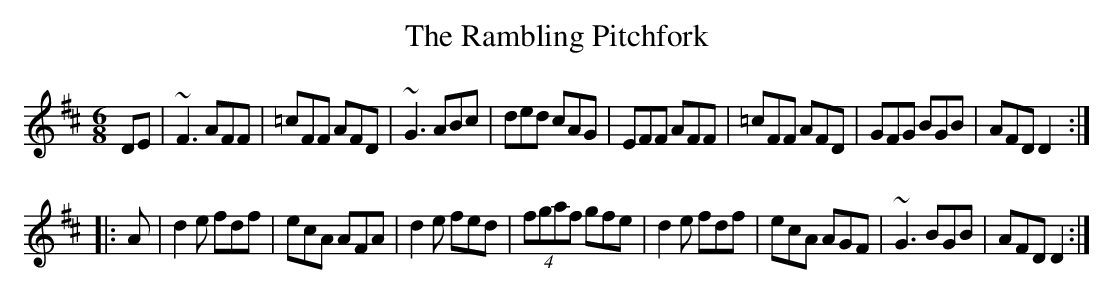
X:1
T: Rambling Pitchfork, The
M: 6/8
K: D
  DE | ~F3 AFF | =cFF AFD | ~G3 ABc | ded    cAG | EFF AFF | =cFF AFD | GFG BGB | AFD D2 :|
|: A | d2e fdf | ecA  AFA | d2e fed | (4fgaf gfe | d2e fdf | ecA  AGF | ~G3 BGB | AFD D2 :|
